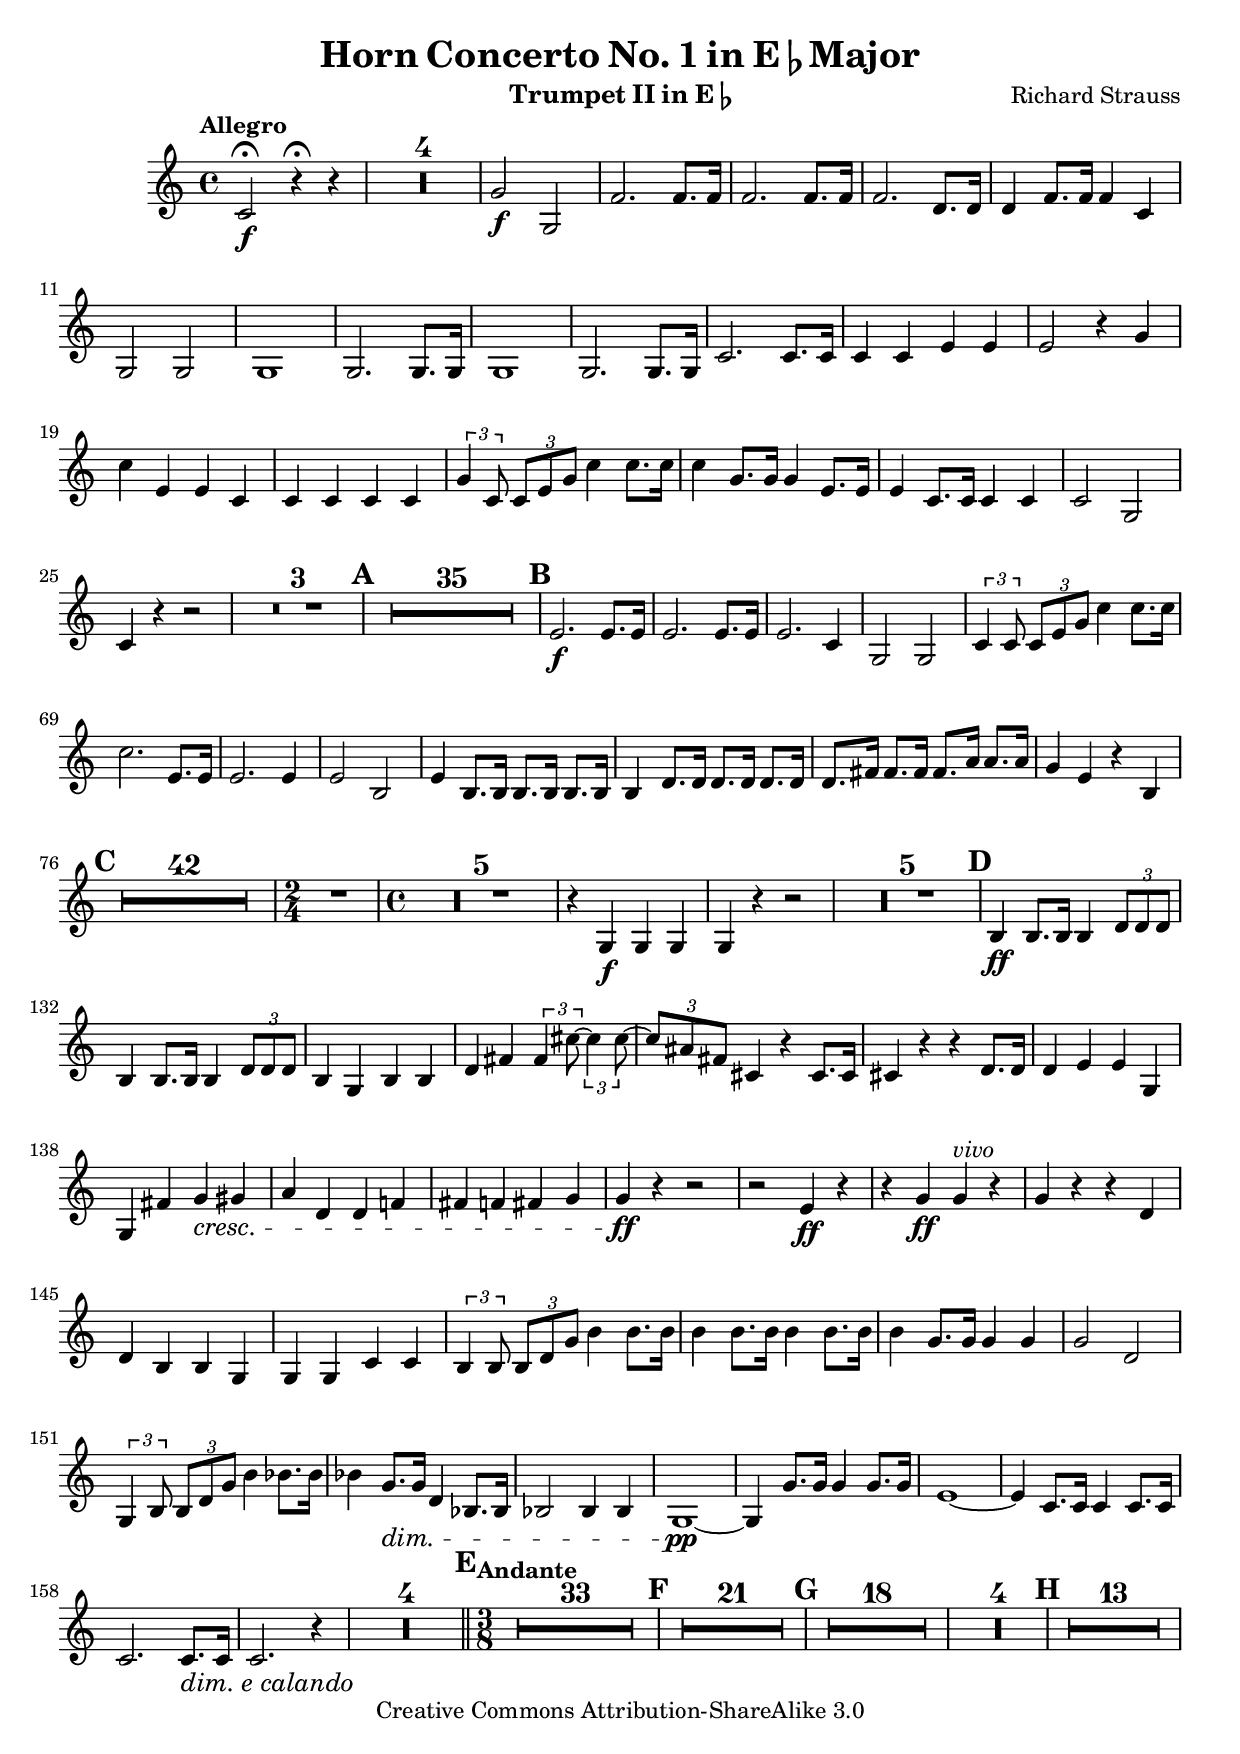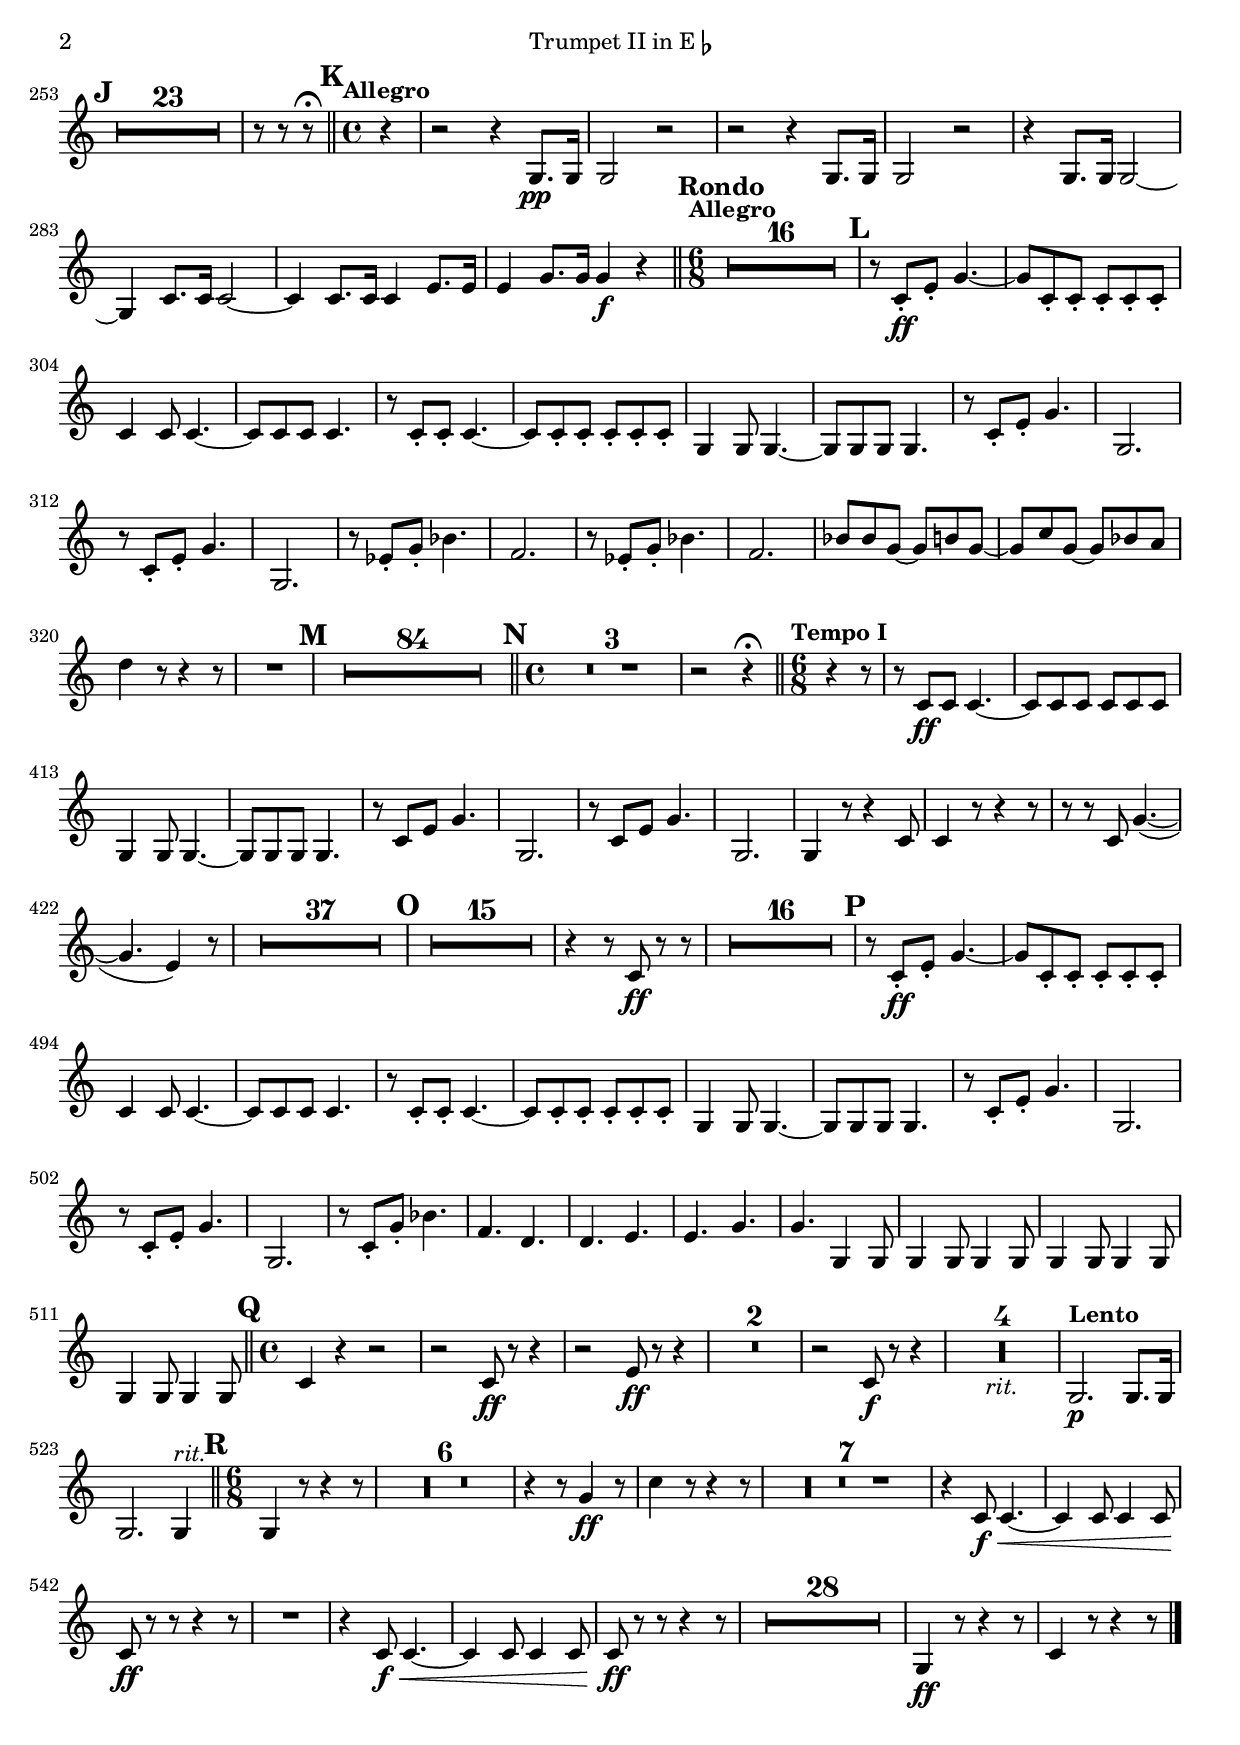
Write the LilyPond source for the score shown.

\version "2.13.33"

\version "2.13.33"

\include "defs.ily"

trumpetTwoMvtI = \relative c'
{
  \transposition ees
  c2\f\fermata r4\fermata r |
  R1*4 |
  g'2\f g, |
  f'2. f8. f16 |
  f2. f8. f16 |
  f2. d8. d16 |
  d4 f8. f16 f4 c |
  g2 g |
  g1 |
  g2. g8. g16 |
  g1 |
  g2. g8. g16 |
  c2. c8. c16 |
  c4 c e e |
  e2 r4 g |
  c e, e c |
  c c c c |
  \times 2/3 {g'4 c,8} \times 2/3 {c8 e g} c4 c8. c16 |
  c4 g8. g16 g4 e8. e16 |
  e4 c8. c16 c4 c |
  c2 g |
  c4 r r2 |
  R1*3 |

  %A
  R1*35 |
  e2.\f e8. e16 |
  e2. e8. e16 |
  e2. c4 |
  g2 g |
  \times 2/3 {c4 c8} \times 2/3 {c8 e g} c4 c8. c16 |
  c2. e,8. e16 |
  e2. e4 |
  e2 b |
  e4 b8. b16 b8. b16 b8. b16 |
  b4 d8. d16 d8. d16 d8. d16 |
  d8. fis16 fis8. fis16 fis8. a16 a8. a16 |
  g4 e r b |

  %C
  R1*42 |

  %2/4
  R2 |

  %4/4
  R1*5 |
  r4 g\f g g |
  g r r2 |
  R1*5 |

  %D
  b4\ff b8. b16 b4 \times 2/3 {d8 d d} |
  b4 b8. b16 b4 \times 2/3 {d8 d d} |
  b4 g b b |
  d fis \times 2/3 {fis4 cis'8~} \times 2/3 {cis4 cis8~} |
  \times 2/3 {cis8 ais fis} cis4 r cis8. cis16 |
  cis4 r r d8. d16 |
  d4 e e g, |
  g fis' g\cresc gis |
  a d, d f |
  fis f fis g |
  g\ff r r2 |
  r2 e4\ff r |
  r g\ff g^\vivo r |
  g r r d |
  d b b g |
  g g c c |
  \times 2/3 {b4 b8} \times 2/3 {b8 d g} b4 b8. b16 |
  b4 b8. b16 b4 b8. b16 |
  b4 g8. g16 g4 g |
  g2 d |
  \times 2/3 {g,4 b8} \times 2/3 {b d g} b4 bes8. bes16 |
  bes4 g8.\dim g16 d4 bes8. bes16 |
  bes2 bes4 bes |
  g1~\pp |
  g4 g'8. g16 g4 g8. g16 |
  e1~ |
  e4 c8. c16 c4 c8. c16 |
  c2. c8.\dimECalando c16 |
  c2. r4\! |
  R1*4 |
}

trumpetTwoMvtII = \relative c'
{
  %E
  %3/8
  R4.*33 |

  %F
  R4.*21 |

  %G
  R4.*22 |

  %H
  R4.*13 |

  %I
  R4.*23 |
  r8 r r\fermata |
}

trumpetTwoMvtIII = \relative c'
{
  %K
  %4/4
  r4 |
  r2 r4 g8.\pp g16 |
  g2 r |
  r r4 g8. g16 |
  g2 r |
  r4 g8. g16 g2~ |
  g4 c8. c16 c2~ |
  c4 c8. c16 c4 e8. e16 |
  e4 g8. g16 g4\f r |

  %6/8
  R2.*16 |

  %L
  r8 c,-.\ff e-. g4.~ |
  g8 c,-. c-. c-. c-. c-. |
  c4 c8 c4.~ |
  c8 c c c4. |
  r8 c-. c-. c4.~ |
  c8 c-. c-. c-. c-. c-. |
  g4 g8 g4.~ |
  g8 g g g4. |
  \repeat unfold 2
  {
    r8 c-. e-. g4. |
    g,2. |
  }
  \repeat unfold 2
  {
    r8 ees'-. g-. bes4. |
    f2. |
  }
  bes8 bes g~ g b g~ |
  g c g~ g bes a |
  d4 r8 r4 r8 |
  R2. |

  %M
  R2.*84 |

  %4/4
  R1*3 |
  r2 r4\fermata |

  %6/8
  r4 r8 |
  r c,\ff c c4.~ |
  c8 c c c c c |
  g4 g8 g4.~ |
  g8 g g g4. |
  \repeat unfold 2
  {
    r8 c e g4. |
    g,2. |
  }
  g4 r8 r4 c8 |
  c4 r8 r4 r8 |
  r r c g'4.~( |
  g e4) r8 |
  R2.*37 |

  %O
  R2.*15 |
  r4 r8 c\ff r r |
  R2.*16 |

  %P
  r8 c-.\ff e-. g4.~ |
  g8 c,-. c-. c-. c-. c-. |
  c4 c8 c4.~ |
  c8 c c c4. |
  r8 c-. c-. c4.~ |
  c8 c-. c-. c-. c-. c-. |
  g4 g8 g4.~ |
  g8 g g g4. |
  \repeat unfold 2
  {
    r8 c-. e-. g4. |
    g,2. |
  }
  r8 c-. g'-. bes4. |
  f d |
  d e |
  e g |
  g g,4 g8 |
  \repeat unfold 3 {g4 g8 g4 g8} |

  %Q
  %4/4
  c4 r r2 |
  r2 c8\ff r r4 |
  r2 e8\ff r r4 |
  R1*2 |
  r2 c8\f r r4 |
  R1*4_\rit |
  g2.\p g8. g16 |
  g2. g4^\rit |

  %R
  %6/8
  g4 r8 r4 r8 |
  R2.*6 |
  r4 r8 g'4\ff r8 |
  c4 r8 r4 r8 |
  R2.*7 |
  r4 c,8\f\< c4.~ |
  c4 c8 c4 c8 |
  c\ff r r r4 r8 |
  R2. |
  r4 c8\f\< c4.~ |
  c4 c8 c4 c8 |
  c\ff r r r4 r8 |
  R2.*28 |
  g4\ff r8 r4 r8 |
  c4 r8 r4 r8 |
}

trumpetTwo = {\trumpetTwoMvtI \trumpetTwoMvtII \trumpetTwoMvtIII}


instrument = \markup {Trumpet II in E\flat}
notes = \trumpetTwo

\include "part.ily"
